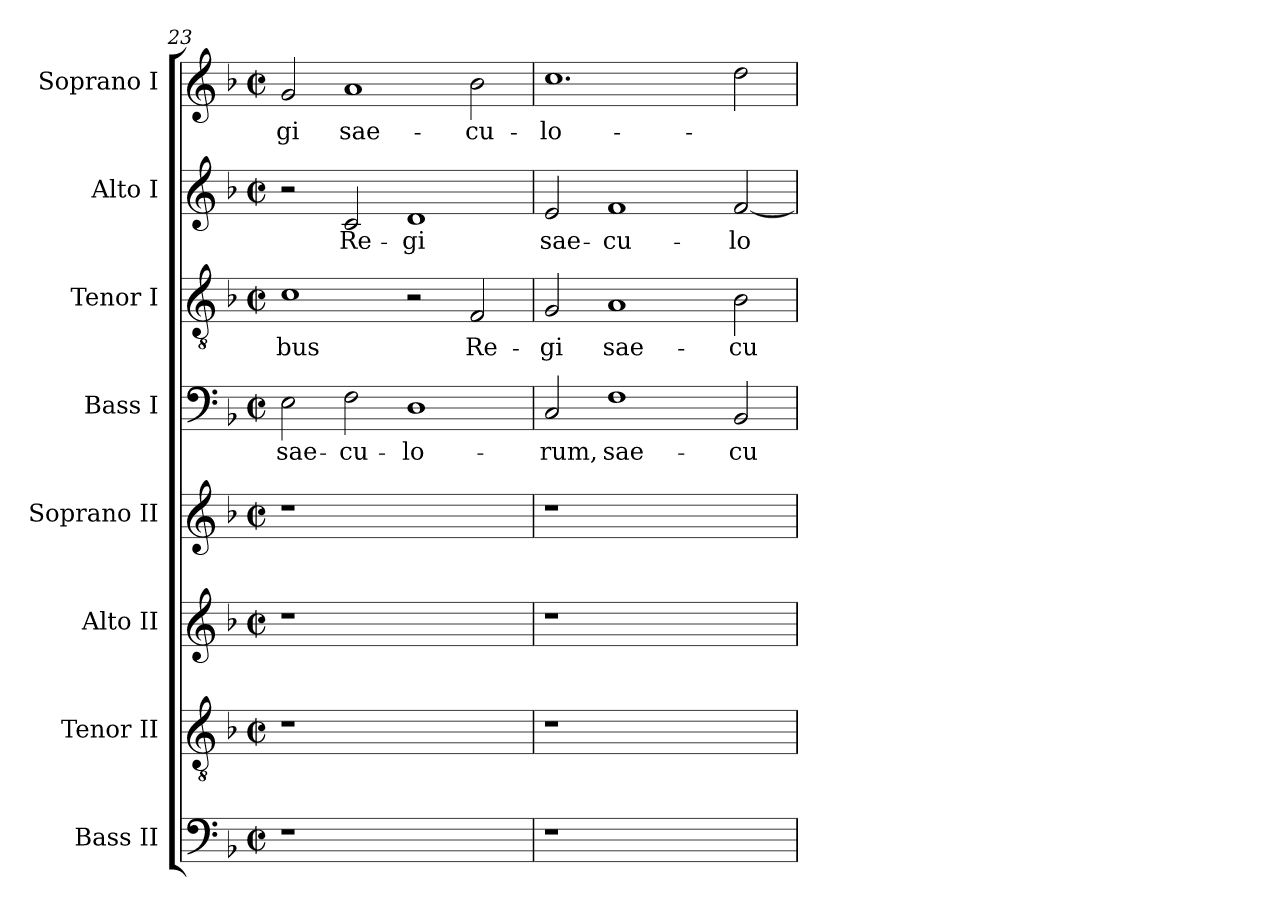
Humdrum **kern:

**kern	**kern	**kern	**kern	**kern	**text	**kern	**text	**kern	**text	**kern	**text
*part8	*part7	*part6	*part5	*part4	*part4	*part3	*part3	*part2	*part2	*part1	*part1
*staff8	*staff7	*staff6	*staff5	*staff4	*staff4	*staff3	*staff3	*staff2	*staff2	*staff1	*staff1
*I"Bass II	*I"Tenor II	*I"Alto II	*I"Soprano II	*I"Bass I	*	*I"Tenor I	*	*I"Alto I	*	*I"Soprano I	*
*I'B. II	*I'T. II	*I'A. II	*	*I'B. I	*	*I'T. I	*	*I'A. I	*	*	*
!!LO:PB:g=z
*clefF4	*clefGv2	*clefG2	*clefG2	*clefF4	*	*clefGv2	*	*clefG2	*	*clefG2	*
*	*ITrd7c12	*	*	*	*	*ITrd7c12	*	*	*	*	*
*k[b-]	*k[b-]	*k[b-]	*k[b-]	*k[b-]	*	*k[b-]	*	*k[b-]	*	*k[b-]	*
*F:	*F:	*F:	*F:	*F:	*	*F:	*	*F:	*	*F:	*
*M2/2	*M2/2	*M2/2	*M2/2	*M2/2	*	*M2/2	*	*M2/2	*	*M2/2	*
*met(c|)	*met(c|)	*met(c|)	*met(c|)	*met(c|)	*	*met(c|)	*	*met(c|)	*	*met(c|)	*
=23	=23	=23	=23	=23	=23	=23	=23	=23	=23	=23	=23
!LO:N:vis=1	!LO:N:vis=1	!LO:N:vis=1	!LO:N:vis=1	!	!	!	!	!	!	!	!
!	!	!	!	!	!LO:LY:b:color=#000000	!	!	!	!	!	!
!	!	!	!	!	!	!	!LO:LY:b:color=#000000	!	!	!	!
!	!	!	!	!	!	!	!	!	!	!	!LO:LY:b:color=#000000
1r	1r	1r	1r	2Ei\	sae-	1Ci	-bus	2r	.	2gi/	-gi
!	!	!	!	!	!LO:LY:b:color=#000000	!	!	!	!	!	!
!	!	!	!	!	!	!	!	!	!LO:LY:b:color=#000000	!	!
!	!	!	!	!	!	!	!	!	!	!	!LO:LY:b:color=#000000
.	.	.	.	2Fi\	-cu-	.	.	2ci/	Re-	1ai	sae-
!	!	!	!	!	!LO:LY:b:color=#000000	!	!	!	!	!	!
!	!	!	!	!	!	!	!	!	!LO:LY:b:color=#000000	!	!
1ryy	1ryy	1ryy	1ryy	1Di	-lo-	2r	.	1di	-gi	.	.
!	!	!	!	!	!	!	!LO:LY:b:color=#000000	!	!	!	!
!	!	!	!	!	!	!	!	!	!	!	!LO:LY:b:color=#000000
.	.	.	.	.	.	2FFi/	Re-	.	.	2b-i\	-cu-
=24	=24	=24	=24	=24	=24	=24	=24	=24	=24	=24	=24
!LO:N:vis=1	!LO:N:vis=1	!LO:N:vis=1	!LO:N:vis=1	!	!	!	!	!	!	!	!
!	!	!	!	!	!LO:LY:b:color=#000000	!	!	!	!	!	!
!	!	!	!	!	!	!	!LO:LY:b:color=#000000	!	!	!	!
!	!	!	!	!	!	!	!	!	!LO:LY:b:color=#000000	!	!
!	!	!	!	!	!	!	!	!	!	!	!LO:LY:b:color=#000000
1r	1r	1r	1r	2Ci/	-rum,	2GGi/	-gi	2ei/	sae-	1.cci	-lo-
!	!	!	!	!	!LO:LY:b:color=#000000	!	!	!	!	!	!
!	!	!	!	!	!	!	!LO:LY:b:color=#000000	!	!	!	!
!	!	!	!	!	!	!	!	!	!LO:LY:b:color=#000000	!	!
.	.	.	.	1Fi	sae-	1AAi	sae-	1fi	-cu-	.	.
1ryy	1ryy	1ryy	1ryy	.	.	.	.	.	.	.	.
!	!	!	!	!	!LO:LY:b:color=#000000	!	!	!	!	!	!
!	!	!	!	!	!	!	!LO:LY:b:color=#000000	!	!	!	!
!	!	!	!	!	!	!	!	!	!LO:LY:b:color=#000000	!	!
.	.	.	.	2BB-i/	-cu-	2BB-i\	-cu-	[<2fi/	-lo-	2ddi\	.
=	=	=	=	=	=	=	=	=	=	=	=
*-	*-	*-	*-	*-	*-	*-	*-	*-	*-	*-	*-
